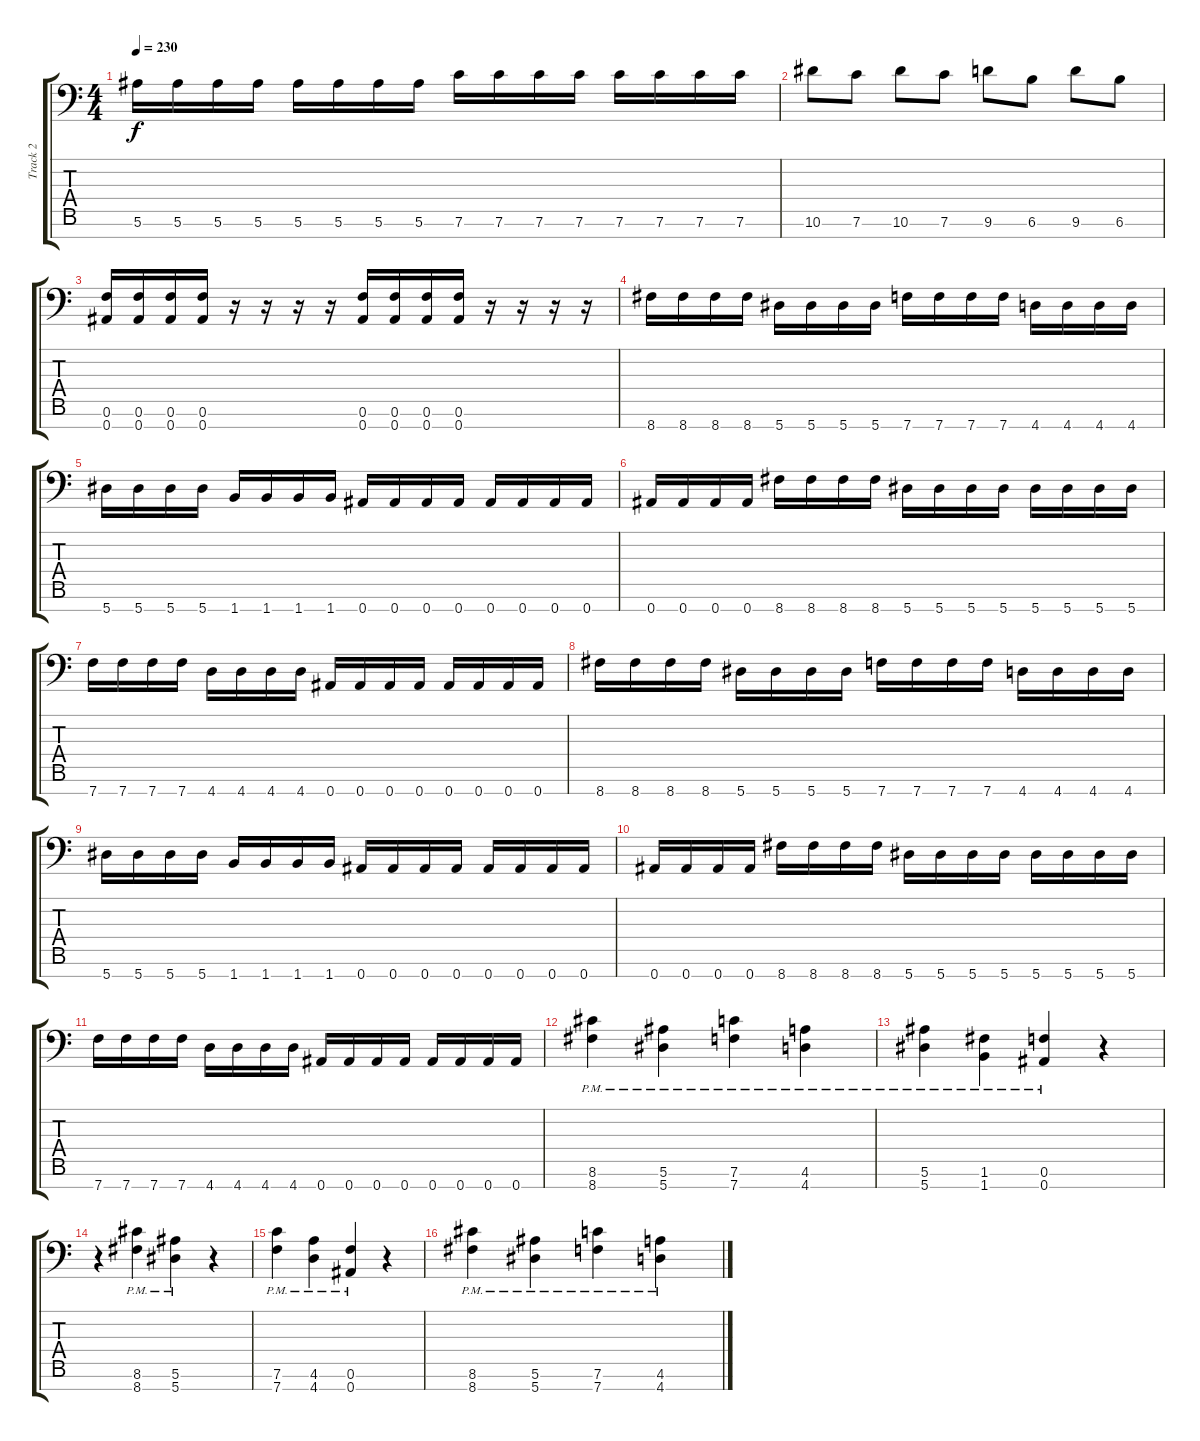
\track ("Track 2" "Track 2") {instrument overdrivenguitar}
\staff {score tabs}
\tuning (F4 C4 Ab3 Eb3 Bb2 F2 Bb1) {hide}
\ts (4 4)
\tempo 230
\clef f4
\ks c
5.6.16{dy f} 5.6.16 5.6.16 5.6.16 5.6.16 5.6.16 5.6.16 5.6.16 7.6.16 7.6.16 7.6.16 7.6.16 7.6.16 7.6.16 7.6.16 7.6.16 |
10.6.8 7.6.8 10.6.8 7.6.8 9.6.8 6.6.8 9.6.8 6.6.8 |
(0.6 0.7).16 (0.6 0.7).16 (0.6 0.7).16 (0.6 0.7).16 r.16 r.16 r.16 r.16 (0.6 0.7).16 (0.6 0.7).16 (0.6 0.7).16 (0.6 0.7).16 r.16 r.16 r.16 r.16 |
8.7.16 8.7.16 8.7.16 8.7.16 5.7.16 5.7.16 5.7.16 5.7.16 7.7.16 7.7.16 7.7.16 7.7.16 4.7.16 4.7.16 4.7.16 4.7.16 |
5.7.16 5.7.16 5.7.16 5.7.16 1.7.16 1.7.16 1.7.16 1.7.16 0.7.16 0.7.16 0.7.16 0.7.16 0.7.16 0.7.16 0.7.16 0.7.16 |
0.7.16 0.7.16 0.7.16 0.7.16 8.7.16 8.7.16 8.7.16 8.7.16 5.7.16 5.7.16 5.7.16 5.7.16 5.7.16 5.7.16 5.7.16 5.7.16 |
7.7.16 7.7.16 7.7.16 7.7.16 4.7.16 4.7.16 4.7.16 4.7.16 0.7.16 0.7.16 0.7.16 0.7.16 0.7.16 0.7.16 0.7.16 0.7.16 |
8.7.16 8.7.16 8.7.16 8.7.16 5.7.16 5.7.16 5.7.16 5.7.16 7.7.16 7.7.16 7.7.16 7.7.16 4.7.16 4.7.16 4.7.16 4.7.16 |
5.7.16 5.7.16 5.7.16 5.7.16 1.7.16 1.7.16 1.7.16 1.7.16 0.7.16 0.7.16 0.7.16 0.7.16 0.7.16 0.7.16 0.7.16 0.7.16 |
0.7.16 0.7.16 0.7.16 0.7.16 8.7.16 8.7.16 8.7.16 8.7.16 5.7.16 5.7.16 5.7.16 5.7.16 5.7.16 5.7.16 5.7.16 5.7.16 |
7.7.16 7.7.16 7.7.16 7.7.16 4.7.16 4.7.16 4.7.16 4.7.16 0.7.16 0.7.16 0.7.16 0.7.16 0.7.16 0.7.16 0.7.16 0.7.16 |
(8.6{pm} 8.7{pm}).4 (5.6{pm} 5.7{pm}).4 (7.6{pm} 7.7{pm}).4 (4.6{pm} 4.7{pm}).4 |
(5.6{pm} 5.7{pm}).4 (1.6{pm} 1.7{pm}).4 (0.6{pm} 0.7{pm}).4 r.4 |
r.4 (8.6{pm} 8.7{pm}).4 (5.6{pm} 5.7{pm}).4 r.4 |
(7.6{pm} 7.7{pm}).4 (4.6{pm} 4.7{pm}).4 (0.6 0.7{pm}).4 r.4 |
(8.6{pm} 8.7{pm}).4 (5.6{pm} 5.7{pm}).4 (7.6{pm} 7.7{pm}).4 (4.6{pm} 4.7{pm}).4
